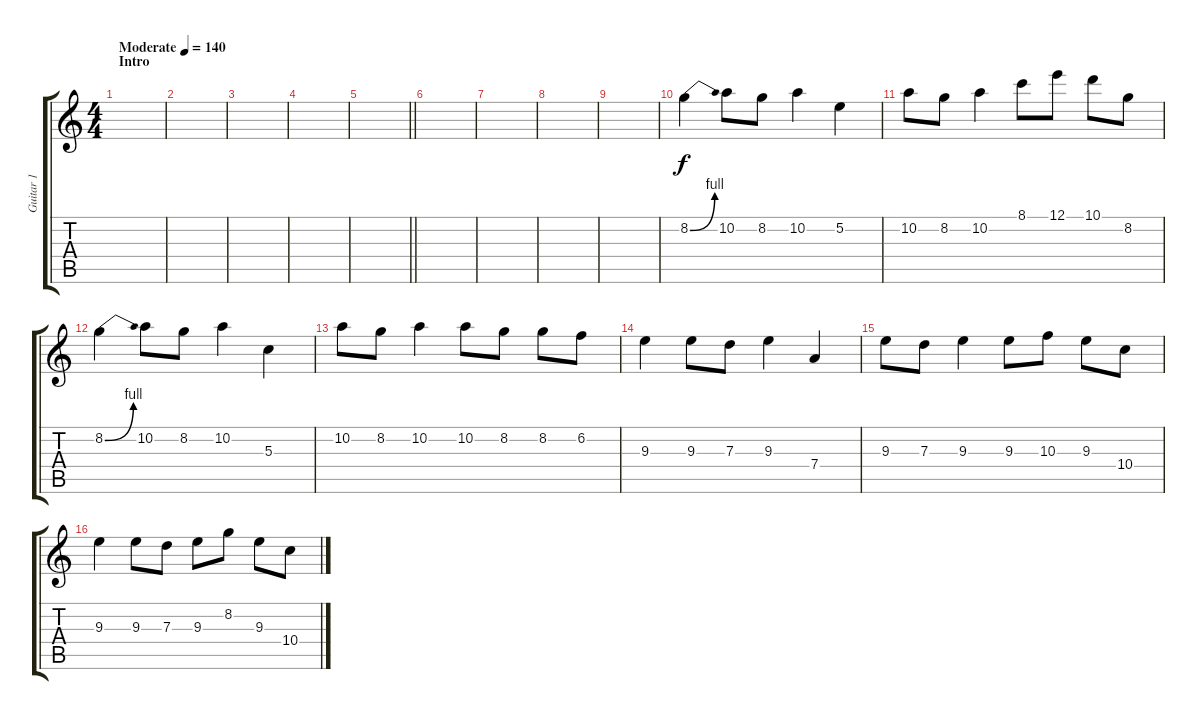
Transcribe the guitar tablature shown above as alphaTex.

\track ("Guitar 1" "Guitar 1") {instrument overdrivenguitar}
\staff {score tabs}
\tuning (E4 B3 G3 D3 A2 E2) {hide}
\ts (4 4)
\section ("" "Intro")
\tempo (140 "Moderate")
\clef g2
\ks c
|
|
|
|
\barLineRight lightlight
|
|
|
|
|
8.2{be (bend 0 0 60 4)}.4 10.2.8 8.2.8 10.2.4 5.2.4 |
10.2.8 8.2.8 10.2.4 8.1.8 12.1.8 10.1.8 8.2.8 |
8.2{be (bend 0 0 60 4)}.4 10.2.8 8.2.8 10.2.4 5.3.4 |
10.2.8 8.2.8 10.2.4 10.2.8 8.2.8 8.2.8 6.2.8 |
9.3.4 9.3.8 7.3.8 9.3.4 7.4.4 |
9.3.8 7.3.8 9.3.4 9.3.8 10.3.8 9.3.8 10.4.8 |
9.3.4 9.3.8 7.3.8 9.3.8 8.2.8 9.3.8 10.4.8
